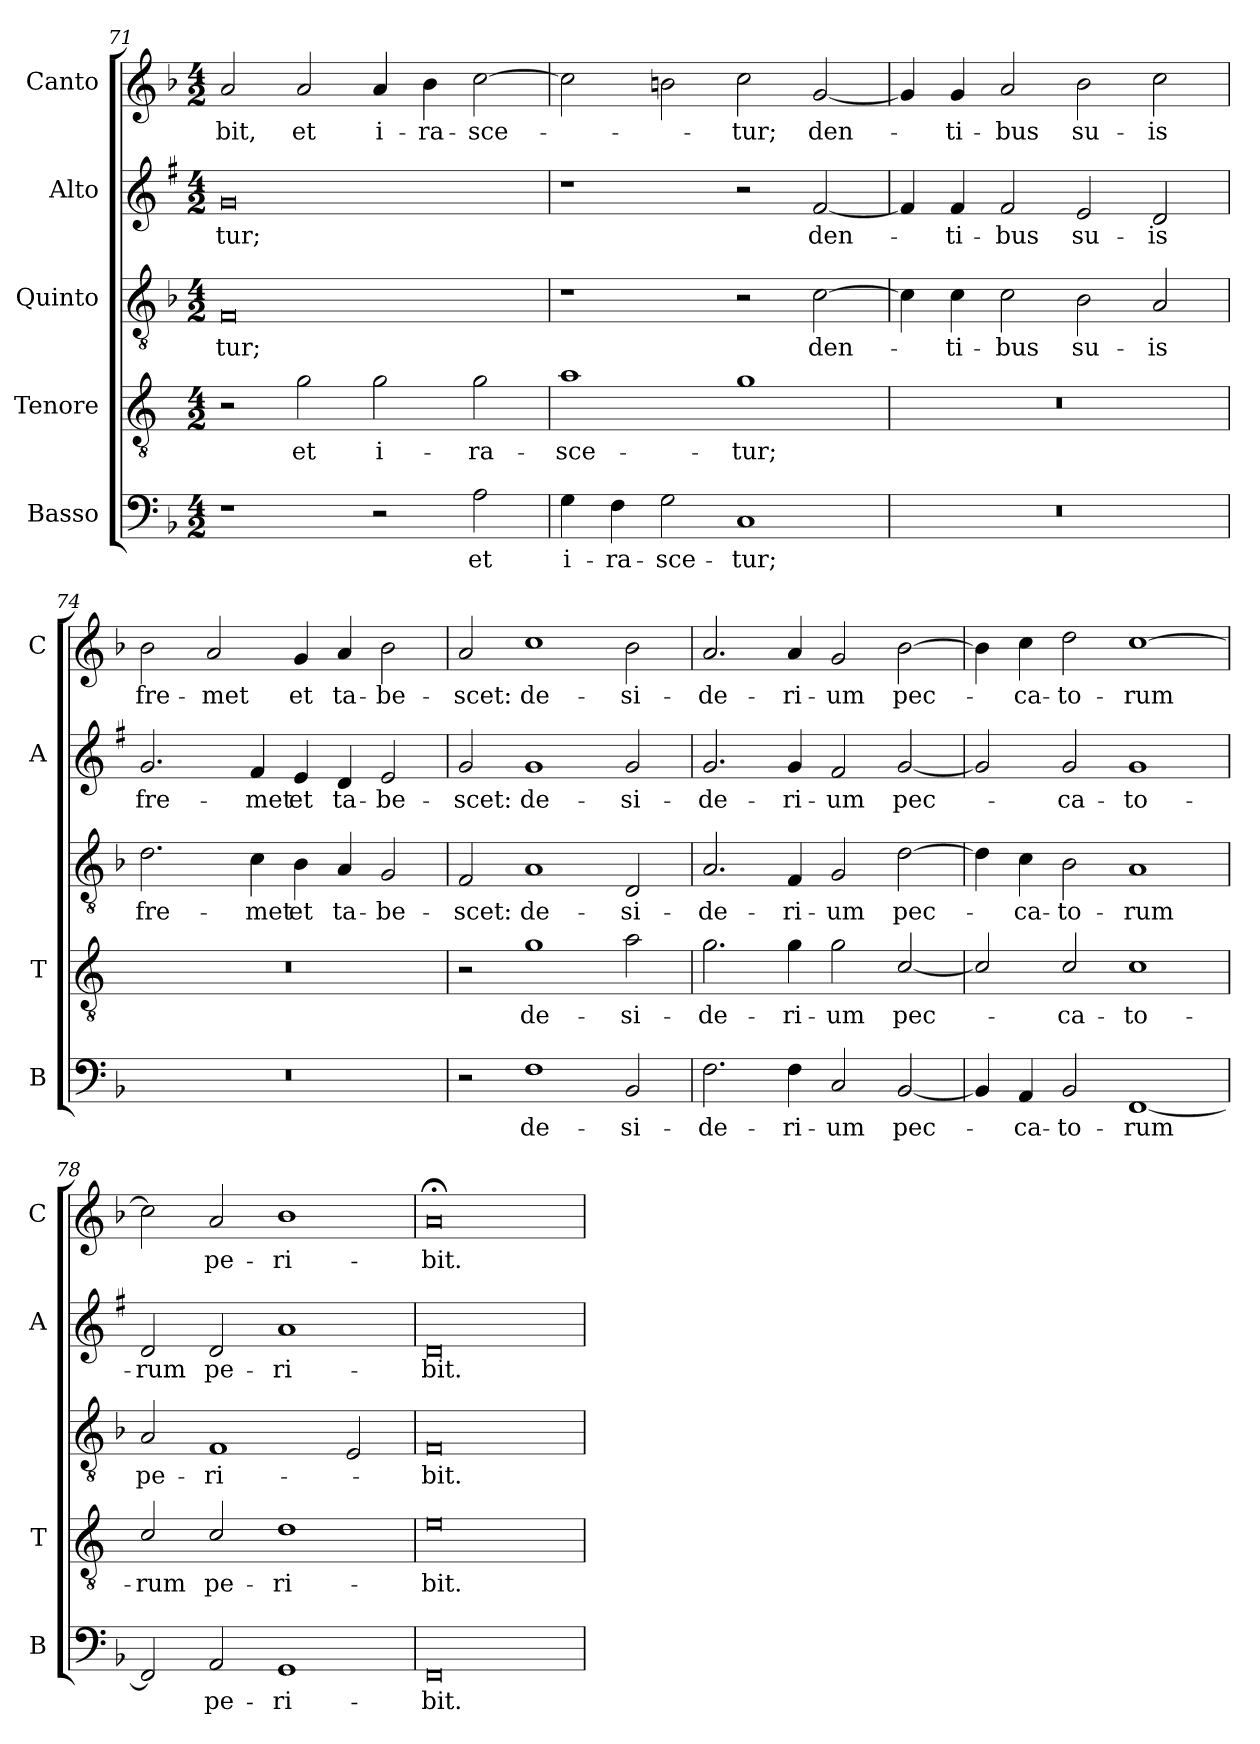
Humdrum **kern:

**kern	**text	**kern	**text	**kern	**text	**kern	**text	**kern	**text
*part5	*part5	*part4	*part4	*part3	*part3	*part2	*part2	*part1	*part1
*staff5	*staff5	*staff4	*staff4	*staff3	*staff3	*staff2	*staff2	*staff1	*staff1
*I"Basso	*	*I"Tenore	*	*I"Quinto	*	*I"Alto	*	*I"Canto	*
*I'B	*	*I'T	*	*	*	*I'A	*	*I'C	*
*clefF4	*	*clefGv2	*	*clefGv2	*	*clefG2	*	*clefG2	*
*	*	*ITrd4c7	*	*	*	*ITrd1c2	*	*	*
*k[b-]	*	*k[b-]	*	*k[b-]	*	*k[b-]	*	*k[b-]	*
*F:	*	*F:	*	*F:	*	*F:	*	*F:	*
*M4/2	*	*M4/2	*	*M4/2	*	*M4/2	*	*M4/2	*
=71	=71	=71	=71	=71	=71	=71	=71	=71	=71
!	!	!	!	!	!LO:LY:b	!	!LO:LY:b	!	!LO:LY:b
1r	.	2r	.	0F	-tur;	0f	-tur;	2a/	-bit,
!	!	!	!LO:LY:b	!	!	!	!	!	!LO:LY:b
.	.	2c\	et	.	.	.	.	2a/	et
!	!	!	!LO:LY:b	!	!	!	!	!	!LO:LY:b
2r	.	2c\	i-	.	.	.	.	4a/	i-
!	!	!	!	!	!	!	!	!	!LO:LY:b
.	.	.	.	.	.	.	.	4b-\	-ra-
!	!LO:LY:b	!	!LO:LY:b	!	!	!	!	!	!LO:LY:b
2A\	et	2c\	-ra-	.	.	.	.	[2cc\	-sce-
=72	=72	=72	=72	=72	=72	=72	=72	=72	=72
!	!LO:LY:b	!	!LO:LY:b	!	!	!	!	!	!
4G\	i-	1d	-sce-	1r	.	1r	.	2cc\]	.
!	!LO:LY:b	!	!	!	!	!	!	!	!
4F\	-ra-	.	.	.	.	.	.	.	.
!	!LO:LY:b	!	!	!	!	!	!	!	!
2G\	-sce-	.	.	.	.	.	.	2bn\	.
!	!LO:LY:b	!	!LO:LY:b	!	!	!	!	!	!LO:LY:b
1C	-tur;	1c	-tur;	2r	.	2r	.	2cc\	-tur;
!	!	!	!	!	!LO:LY:b	!	!LO:LY:b	!	!LO:LY:b
.	.	.	.	[2c\	den-	[2e/	den-	[2g/	den-
=73	=73	=73	=73	=73	=73	=73	=73	=73	=73
0r	.	0r	.	4c\]	.	4e/]	.	4g/]	.
!	!	!	!	!	!LO:LY:b	!	!LO:LY:b	!	!LO:LY:b
.	.	.	.	4c\	-ti-	4e/	-ti-	4g/	-ti-
!	!	!	!	!	!LO:LY:b	!	!LO:LY:b	!	!LO:LY:b
.	.	.	.	2c\	-bus	2e/	-bus	2a/	-bus
!	!	!	!	!	!LO:LY:b	!	!LO:LY:b	!	!LO:LY:b
.	.	.	.	2B-\	su-	2d/	su-	2b-\	su-
!	!	!	!	!	!LO:LY:b	!	!LO:LY:b	!	!LO:LY:b
.	.	.	.	2A/	-is	2c/	-is	2cc\	-is
=74	=74	=74	=74	=74	=74	=74	=74	=74	=74
!	!	!	!	!	!LO:LY:b	!	!LO:LY:b	!	!LO:LY:b
0r	.	0r	.	2.d\	fre-	2.f/	fre-	2b-\	fre-
!	!	!	!	!	!	!	!	!	!LO:LY:b
.	.	.	.	.	.	.	.	2a/	-met
!	!	!	!	!	!LO:LY:b	!	!LO:LY:b	!	!
.	.	.	.	4c\	-met	4e/	-met	.	.
!	!	!	!	!	!LO:LY:b	!	!LO:LY:b	!	!LO:LY:b
.	.	.	.	4B-\	et	4d/	et	4g/	et
!	!	!	!	!	!LO:LY:b	!	!LO:LY:b	!	!LO:LY:b
.	.	.	.	4A/	ta-	4c/	ta-	4a/	ta-
!	!	!	!	!	!LO:LY:b	!	!LO:LY:b	!	!LO:LY:b
.	.	.	.	2G/	-be-	2d/	-be-	2b-\	-be-
!!LO:PB:g=z
=75	=75	=75	=75	=75	=75	=75	=75	=75	=75
!	!	!	!	!	!LO:LY:b	!	!LO:LY:b	!	!LO:LY:b
2r	.	2r	.	2F/	-scet:	2f/	-scet:	2a/	-scet:
!	!LO:LY:b	!	!LO:LY:b	!	!LO:LY:b	!	!LO:LY:b	!	!LO:LY:b
1F	de-	1c	de-	1A	de-	1f	de-	1cc	de-
!	!LO:LY:b	!	!LO:LY:b	!	!LO:LY:b	!	!LO:LY:b	!	!LO:LY:b
2BB-/	-si-	2d\	-si-	2D/	-si-	2f/	-si-	2b-\	-si-
=76	=76	=76	=76	=76	=76	=76	=76	=76	=76
!	!LO:LY:b	!	!LO:LY:b	!	!LO:LY:b	!	!LO:LY:b	!	!LO:LY:b
2.F\	-de-	2.c\	-de-	2.A/	-de-	2.f/	-de-	2.a/	-de-
!	!LO:LY:b	!	!LO:LY:b	!	!LO:LY:b	!	!LO:LY:b	!	!LO:LY:b
4F\	-ri-	4c\	-ri-	4F/	-ri-	4f/	-ri-	4a/	-ri-
!	!LO:LY:b	!	!LO:LY:b	!	!LO:LY:b	!	!LO:LY:b	!	!LO:LY:b
2C/	-um	2c\	-um	2G/	-um	2e/	-um	2g/	-um
!	!LO:LY:b	!	!LO:LY:b	!	!LO:LY:b	!	!LO:LY:b	!	!LO:LY:b
[2BB-/	pec-	[2F/	pec-	[2d\	pec-	[2f/	pec-	[2b-\	pec-
=77	=77	=77	=77	=77	=77	=77	=77	=77	=77
4BB-/]	.	2F/]	.	4d\]	.	2f/]	.	4b-\]	.
!	!LO:LY:b	!	!	!	!LO:LY:b	!	!	!	!LO:LY:b
4AA/	-ca-	.	.	4c\	-ca-	.	.	4cc\	-ca-
!	!LO:LY:b	!	!LO:LY:b	!	!LO:LY:b	!	!LO:LY:b	!	!LO:LY:b
2BB-/	-to-	2F/	-ca-	2B-\	-to-	2f/	-ca-	2dd\	-to-
!	!LO:LY:b	!	!LO:LY:b	!	!LO:LY:b	!	!LO:LY:b	!	!LO:LY:b
[1FF	-rum	1F	-to-	1A	-rum	1f	-to-	[1cc	-rum
=78	=78	=78	=78	=78	=78	=78	=78	=78	=78
!	!	!	!LO:LY:b	!	!LO:LY:b	!	!LO:LY:b	!	!
2FF/]	.	2F/	-rum	2A/	pe-	2c/	-rum	2cc\]	.
!	!LO:LY:b	!	!LO:LY:b	!	!LO:LY:b	!	!LO:LY:b	!	!LO:LY:b
2AA/	pe-	2F/	pe-	1F	-ri-	2c/	pe-	2a/	pe-
!	!LO:LY:b	!	!LO:LY:b	!	!	!	!LO:LY:b	!	!LO:LY:b
1GG	-ri-	1G	-ri-	.	.	1g	-ri-	1b-	-ri-
.	.	.	.	2E/	.	.	.	.	.
=79	=79	=79	=79	=79	=79	=79	=79	=79	=79
!	!LO:LY:b	!	!LO:LY:b	!	!LO:LY:b	!	!LO:LY:b	!	!LO:LY:b
0FF	-bit.	0A	-bit.	0F	-bit.	0c	-bit.	0a;<	-bit.
=	=	=	=	=	=	=	=	=	=
*-	*-	*-	*-	*-	*-	*-	*-	*-	*-
